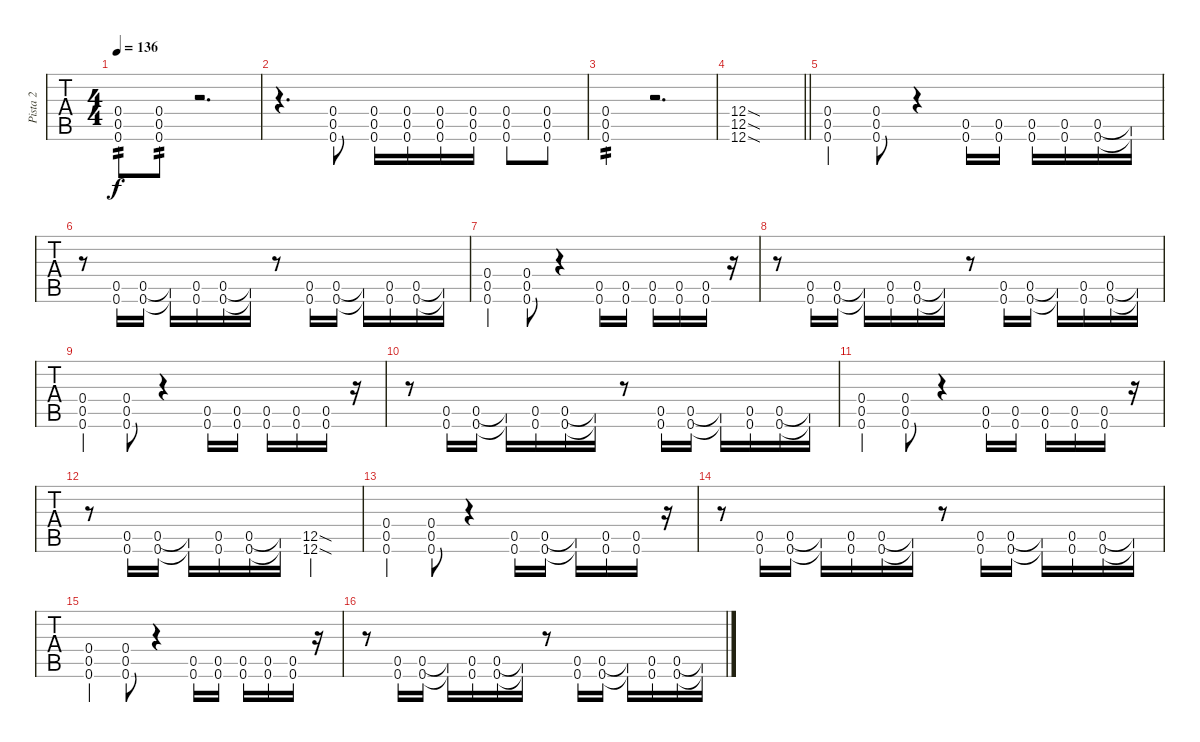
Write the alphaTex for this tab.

\track ("Pista 2" "Pista 2") {instrument overdrivenguitar}
\staff {tabs}
\tuning (D4 A3 F3 C3 G2 C2) {hide}
\ts (4 4)
\tempo 136
\clef g2
\ks c
(0.4 0.5 0.6).8{tp 2 dy f} (0.4 0.5 0.6).8{tp 2} r.2{d} |
r.4{d} (0.4 0.5 0.6).8 (0.4 0.5 0.6).16 (0.4 0.5 0.6).16 (0.4 0.5 0.6).16 (0.4 0.5 0.6).16 (0.4 0.5 0.6).8 (0.4 0.5 0.6).8 |
(0.4 0.5 0.6).4{tp 2} r.2{d} |
\barLineRight lightlight
(12.4{sod} 12.5{sod} 12.6{sod}).1 |
\section ("" "")
(0.4 0.5 0.6).4 (0.4 0.5 0.6).8 r.4 (0.5 0.6).16 (0.5 0.6).16 (0.5 0.6).16 (0.5 0.6).16 (0.5 0.6).16 (0.5{t} 0.6{t}).16 |
r.8 (0.5 0.6).16 (0.5 0.6).16 (0.5{t} 0.6{t}).16 (0.5 0.6).16 (0.5 0.6).16 (0.5{t} 0.6{t}).16 r.8 (0.5 0.6).16 (0.5 0.6).16 (0.5{t} 0.6{t}).16 (0.5 0.6).16 (0.5 0.6).16 (0.5{t} 0.6{t}).16 |
(0.4 0.5 0.6).4 (0.4 0.5 0.6).8 r.4 (0.5 0.6).16 (0.5 0.6).16 (0.5 0.6).16 (0.5 0.6).16 (0.5 0.6).16 r.16 |
r.8 (0.5 0.6).16 (0.5 0.6).16 (0.5{t} 0.6{t}).16 (0.5 0.6).16 (0.5 0.6).16 (0.5{t} 0.6{t}).16 r.8 (0.5 0.6).16 (0.5 0.6).16 (0.5{t} 0.6{t}).16 (0.5 0.6).16 (0.5 0.6).16 (0.5{t} 0.6{t}).16 |
(0.4 0.5 0.6).4 (0.4 0.5 0.6).8 r.4 (0.5 0.6).16 (0.5 0.6).16 (0.5 0.6).16 (0.5 0.6).16 (0.5 0.6).16 r.16 |
r.8 (0.5 0.6).16 (0.5 0.6).16 (0.5{t} 0.6{t}).16 (0.5 0.6).16 (0.5 0.6).16 (0.5{t} 0.6{t}).16 r.8 (0.5 0.6).16 (0.5 0.6).16 (0.5{t} 0.6{t}).16 (0.5 0.6).16 (0.5 0.6).16 (0.5{t} 0.6{t}).16 |
(0.4 0.5 0.6).4 (0.4 0.5 0.6).8 r.4 (0.5 0.6).16 (0.5 0.6).16 (0.5 0.6).16 (0.5 0.6).16 (0.5 0.6).16 r.16 |
r.8 (0.5 0.6).16 (0.5 0.6).16 (0.5{t} 0.6{t}).16 (0.5 0.6).16 (0.5 0.6).16 (0.5{t} 0.6{t}).16 (12.5{sod} 12.6{sod}).2 |
(0.4 0.5 0.6).4 (0.4 0.5 0.6).8 r.4 (0.5 0.6).16 (0.5 0.6).16 (0.5{t} 0.6{t}).16 (0.5 0.6).16 (0.5 0.6).16 r.16 |
r.8 (0.5 0.6).16 (0.5 0.6).16 (0.5{t} 0.6{t}).16 (0.5 0.6).16 (0.5 0.6).16 (0.5{t} 0.6{t}).16 r.8 (0.5 0.6).16 (0.5 0.6).16 (0.5{t} 0.6{t}).16 (0.5 0.6).16 (0.5 0.6).16 (0.5{t} 0.6{t}).16 |
(0.4 0.5 0.6).4 (0.4 0.5 0.6).8 r.4 (0.5 0.6).16 (0.5 0.6).16 (0.5 0.6).16 (0.5 0.6).16 (0.5 0.6).16 r.16 |
r.8 (0.5 0.6).16 (0.5 0.6).16 (0.5{t} 0.6{t}).16 (0.5 0.6).16 (0.5 0.6).16 (0.5{t} 0.6{t}).16 r.8 (0.5 0.6).16 (0.5 0.6).16 (0.5{t} 0.6{t}).16 (0.5 0.6).16 (0.5 0.6).16 (0.5{t} 0.6{t}).16
